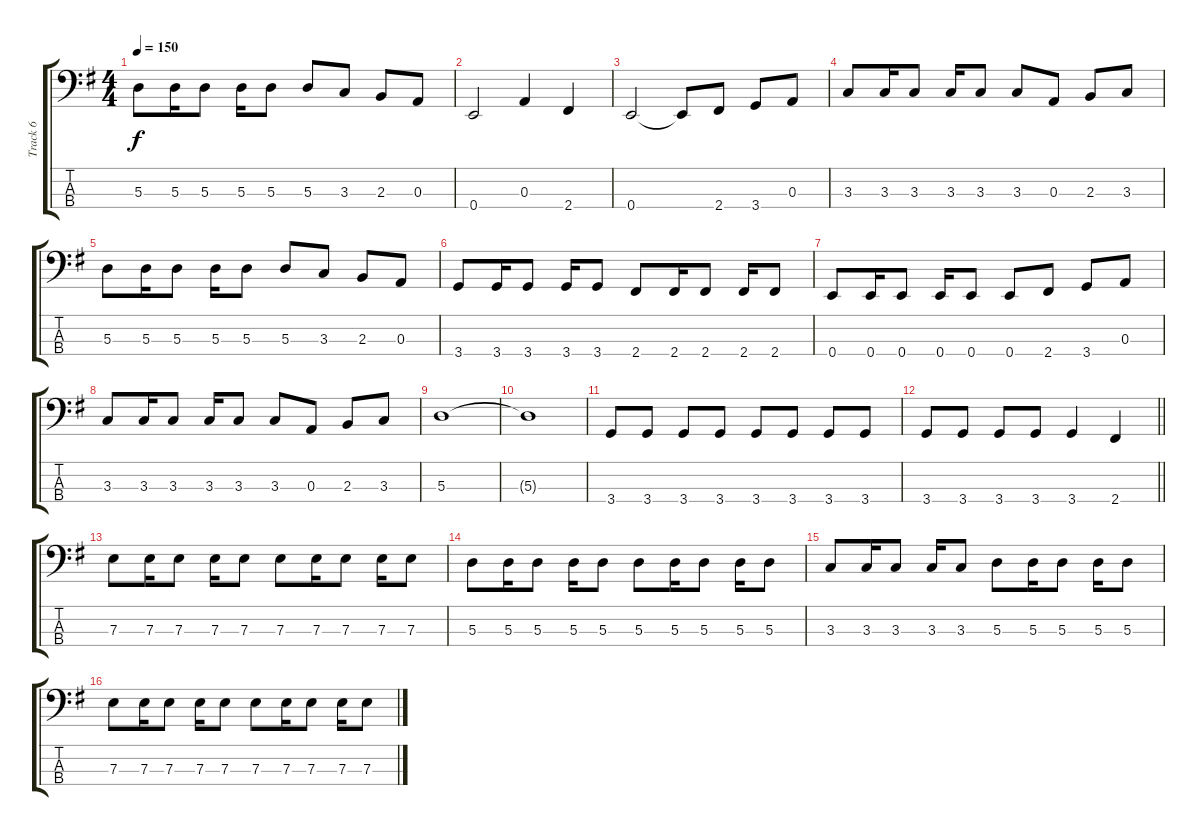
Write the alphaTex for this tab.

\track ("Track 6" "Track 6") {instrument electricbassfinger}
\staff {score tabs}
\tuning (G2 D2 A1 E1) {hide}
\ts (4 4)
\tempo 150
\clef f4
\ks g
5.3.8{dy f} 5.3.16 5.3.8 5.3.16 5.3.8 5.3.8 3.3.8 2.3.8 0.3.8 |
0.4.2 0.3.4 2.4.4 |
0.4.2 0.4{t}.8 2.4.8 3.4.8 0.3.8 |
3.3.8 3.3.16 3.3.8 3.3.16 3.3.8 3.3.8 0.3.8 2.3.8 3.3.8 |
5.3.8 5.3.16 5.3.8 5.3.16 5.3.8 5.3.8 3.3.8 2.3.8 0.3.8 |
3.4.8 3.4.16 3.4.8 3.4.16 3.4.8 2.4.8 2.4.16 2.4.8 2.4.16 2.4.8 |
0.4.8 0.4.16 0.4.8 0.4.16 0.4.8 0.4.8 2.4.8 3.4.8 0.3.8 |
3.3.8 3.3.16 3.3.8 3.3.16 3.3.8 3.3.8 0.3.8 2.3.8 3.3.8 |
5.3.1 |
5.3{t}.1 |
3.4.8 3.4.8 3.4.8 3.4.8 3.4.8 3.4.8 3.4.8 3.4.8 |
\barLineRight lightlight
3.4.8 3.4.8 3.4.8 3.4.8 3.4.4 2.4.4 |
7.3.8 7.3.16 7.3.8 7.3.16 7.3.8 7.3.8 7.3.16 7.3.8 7.3.16 7.3.8 |
5.3.8 5.3.16 5.3.8 5.3.16 5.3.8 5.3.8 5.3.16 5.3.8 5.3.16 5.3.8 |
3.3.8 3.3.16 3.3.8 3.3.16 3.3.8 5.3.8 5.3.16 5.3.8 5.3.16 5.3.8 |
7.3.8 7.3.16 7.3.8 7.3.16 7.3.8 7.3.8 7.3.16 7.3.8 7.3.16 7.3.8
